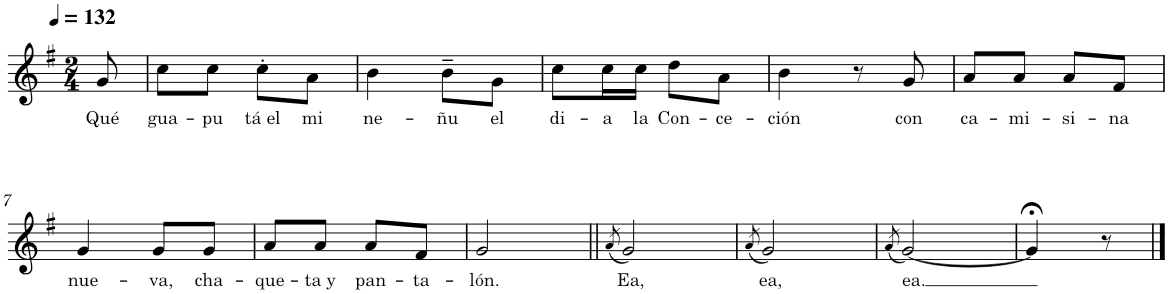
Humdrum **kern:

**kern	**text
*part1	*part1
*staff1	*staff1
*I"Nylon Guitar	*
*clefG2	*
*Trd7c12	*
*k[f#]	*
*M2/4	*
*MM132	*
=1	=1
!	!LO:LY:b
8g/	Qué
=2	=2
!	!LO:LY:b
8cc\L	gua-
!	!LO:LY:b
8cc\J	-pu
!	!LO:LY:b
8cc'\L	tá el
!	!LO:LY:b
8a\J	mi
=3	=3
!	!LO:LY:b
4b\	ne-
!	!LO:LY:b
8b~\L	-ñu
!	!LO:LY:b
8g\J	el
=4	=4
!	!LO:LY:b
8cc\L	di-
!	!LO:LY:b
16cc\L	-a
!	!LO:LY:b
16cc\JJ	la
!	!LO:LY:b
8dd\L	Con-
!	!LO:LY:b
8a\J	-ce-
=5	=5
!	!LO:LY:b
4b\	-ción
8r	.
!	!LO:LY:b
8g/	con
=6	=6
!	!LO:LY:b
8a/L	ca-
!	!LO:LY:b
8a/J	-mi-
!	!LO:LY:b
8a/L	-si-
!	!LO:LY:b
8f#/J	-na
!!LO:LB:g=z
=7	=7
!	!LO:LY:b
4g/	nue-
!	!LO:LY:b
8g/L	-va,
!	!LO:LY:b
8g/J	cha-
=8	=8
!	!LO:LY:b
8a/L	-que-
!	!LO:LY:b
8a/J	-ta y
!	!LO:LY:b
8a/L	pan-
!	!LO:LY:b
8f#/J	-ta-
=9	=9
!	!LO:LY:b
2g/	-lón.
=10||	=10||
(8qa/	.
!	!LO:LY:b
2g/)	Ea,
=11	=11
(8qa/	.
!	!LO:LY:b
2g/)	ea,
=12	=12
(8qg/	.
!	!LO:LY:b
[2g/)	ea.
=13	=13
4g;</]	.
8r	.
==	==
*-	*-
